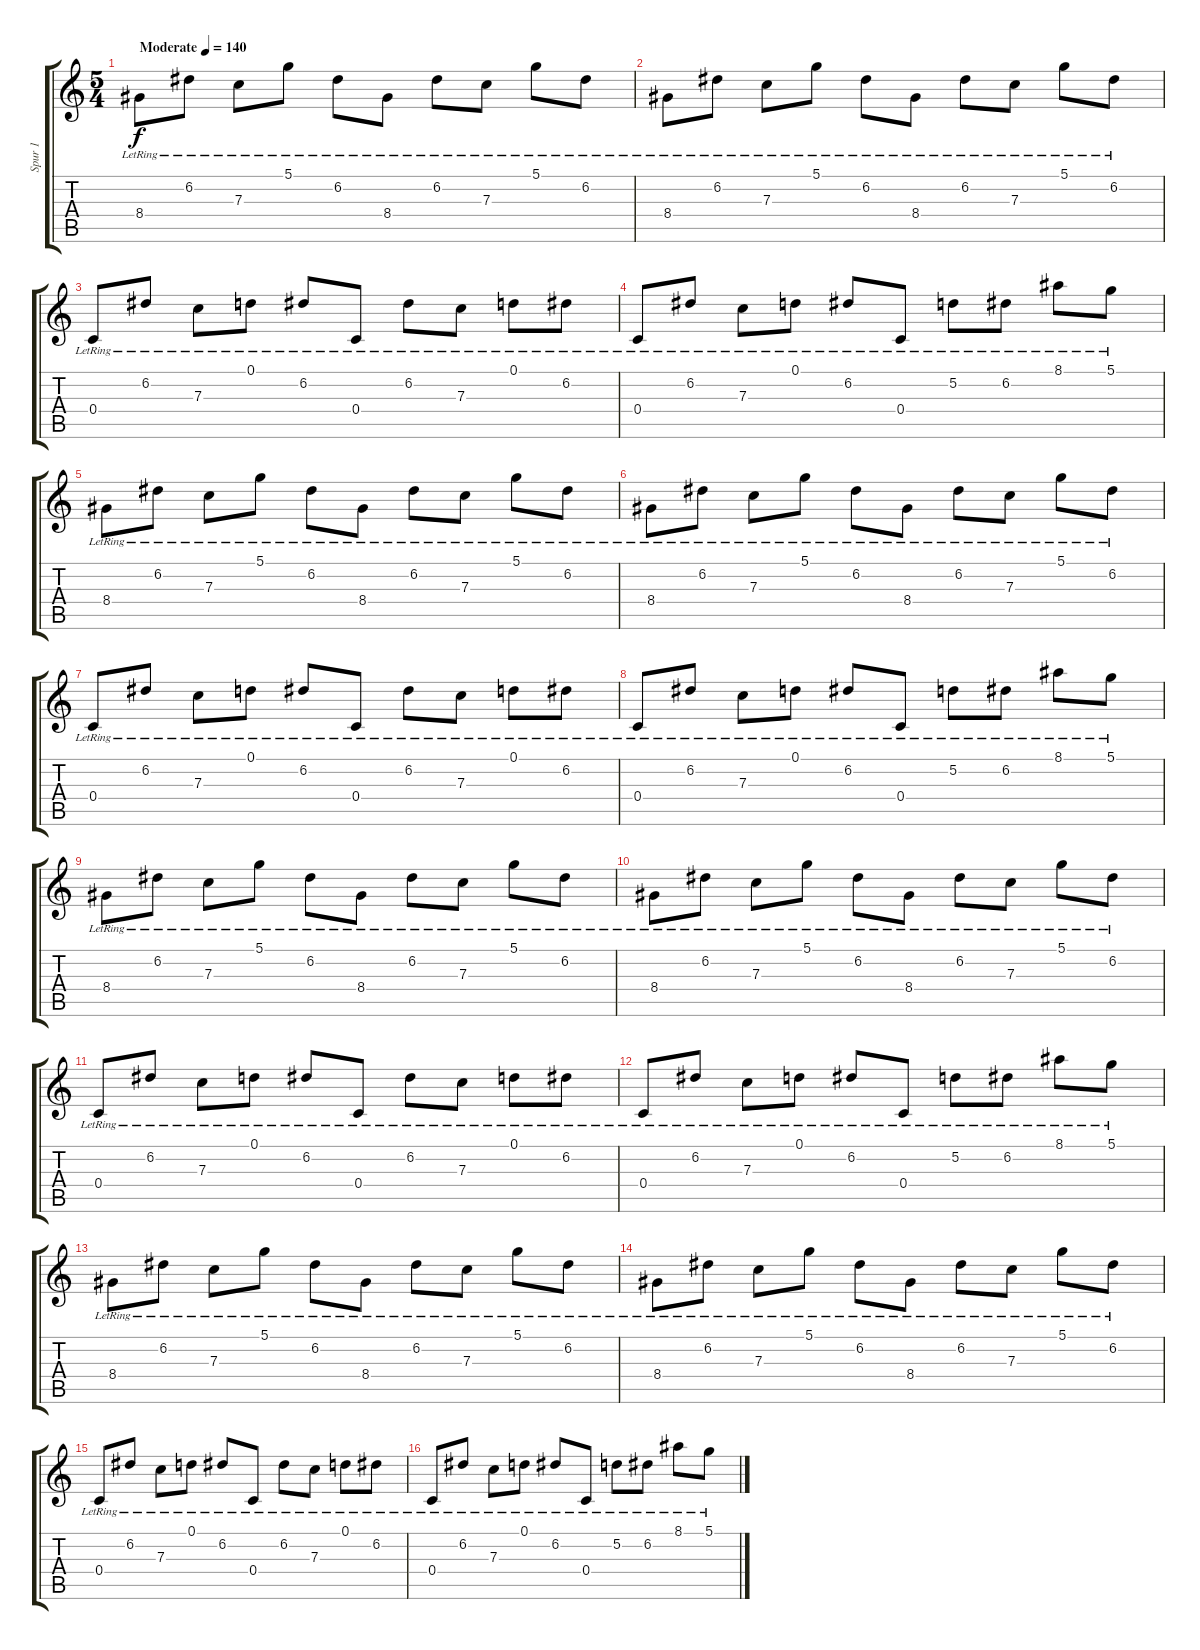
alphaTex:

\track ("Spur 1" "Spur 1") {instrument distortionguitar}
\staff {score tabs}
\tuning (D4 A3 F3 C3 G2 C2) {hide}
\ts (5 4)
\tempo (140 "Moderate")
\clef g2
\ks c
8.4{lr}.8{dy f instrument electricguitarjazz} 6.2{lr}.8 7.3{lr}.8 5.1{lr}.8 6.2{lr}.8 8.4{lr}.8 6.2{lr}.8 7.3{lr}.8 5.1{lr}.8 6.2{lr}.8 |
8.4{lr}.8 6.2{lr}.8 7.3{lr}.8 5.1{lr}.8 6.2{lr}.8 8.4{lr}.8 6.2{lr}.8 7.3{lr}.8 5.1{lr}.8 6.2{lr}.8 |
0.4{lr}.8 6.2{lr}.8 7.3{lr}.8 0.1{lr}.8 6.2{lr}.8 0.4{lr}.8 6.2{lr}.8 7.3{lr}.8 0.1{lr}.8 6.2{lr}.8 |
0.4{lr}.8 6.2{lr}.8 7.3{lr}.8 0.1{lr}.8 6.2{lr}.8 0.4{lr}.8 5.2{lr}.8 6.2{lr}.8 8.1{lr}.8 5.1{lr}.8 |
8.4{lr}.8 6.2{lr}.8 7.3{lr}.8 5.1{lr}.8 6.2{lr}.8 8.4{lr}.8 6.2{lr}.8 7.3{lr}.8 5.1{lr}.8 6.2{lr}.8 |
8.4{lr}.8 6.2{lr}.8 7.3{lr}.8 5.1{lr}.8 6.2{lr}.8 8.4{lr}.8 6.2{lr}.8 7.3{lr}.8 5.1{lr}.8 6.2{lr}.8 |
0.4{lr}.8 6.2{lr}.8 7.3{lr}.8 0.1{lr}.8 6.2{lr}.8 0.4{lr}.8 6.2{lr}.8 7.3{lr}.8 0.1{lr}.8 6.2{lr}.8 |
0.4{lr}.8 6.2{lr}.8 7.3{lr}.8 0.1{lr}.8 6.2{lr}.8 0.4{lr}.8 5.2{lr}.8 6.2{lr}.8 8.1{lr}.8 5.1{lr}.8 |
8.4{lr}.8 6.2{lr}.8 7.3{lr}.8 5.1{lr}.8 6.2{lr}.8 8.4{lr}.8 6.2{lr}.8 7.3{lr}.8 5.1{lr}.8 6.2{lr}.8 |
8.4{lr}.8 6.2{lr}.8 7.3{lr}.8 5.1{lr}.8 6.2{lr}.8 8.4{lr}.8 6.2{lr}.8 7.3{lr}.8 5.1{lr}.8 6.2{lr}.8 |
0.4{lr}.8 6.2{lr}.8 7.3{lr}.8 0.1{lr}.8 6.2{lr}.8 0.4{lr}.8 6.2{lr}.8 7.3{lr}.8 0.1{lr}.8 6.2{lr}.8 |
0.4{lr}.8 6.2{lr}.8 7.3{lr}.8 0.1{lr}.8 6.2{lr}.8 0.4{lr}.8 5.2{lr}.8 6.2{lr}.8 8.1{lr}.8 5.1{lr}.8 |
8.4{lr}.8 6.2{lr}.8 7.3{lr}.8 5.1{lr}.8 6.2{lr}.8 8.4{lr}.8 6.2{lr}.8 7.3{lr}.8 5.1{lr}.8 6.2{lr}.8 |
8.4{lr}.8 6.2{lr}.8 7.3{lr}.8 5.1{lr}.8 6.2{lr}.8 8.4{lr}.8 6.2{lr}.8 7.3{lr}.8 5.1{lr}.8 6.2{lr}.8 |
0.4{lr}.8 6.2{lr}.8 7.3{lr}.8 0.1{lr}.8 6.2{lr}.8 0.4{lr}.8 6.2{lr}.8 7.3{lr}.8 0.1{lr}.8 6.2{lr}.8 |
0.4{lr}.8 6.2{lr}.8 7.3{lr}.8 0.1{lr}.8 6.2{lr}.8 0.4{lr}.8 5.2{lr}.8 6.2{lr}.8 8.1{lr}.8 5.1{lr}.8
